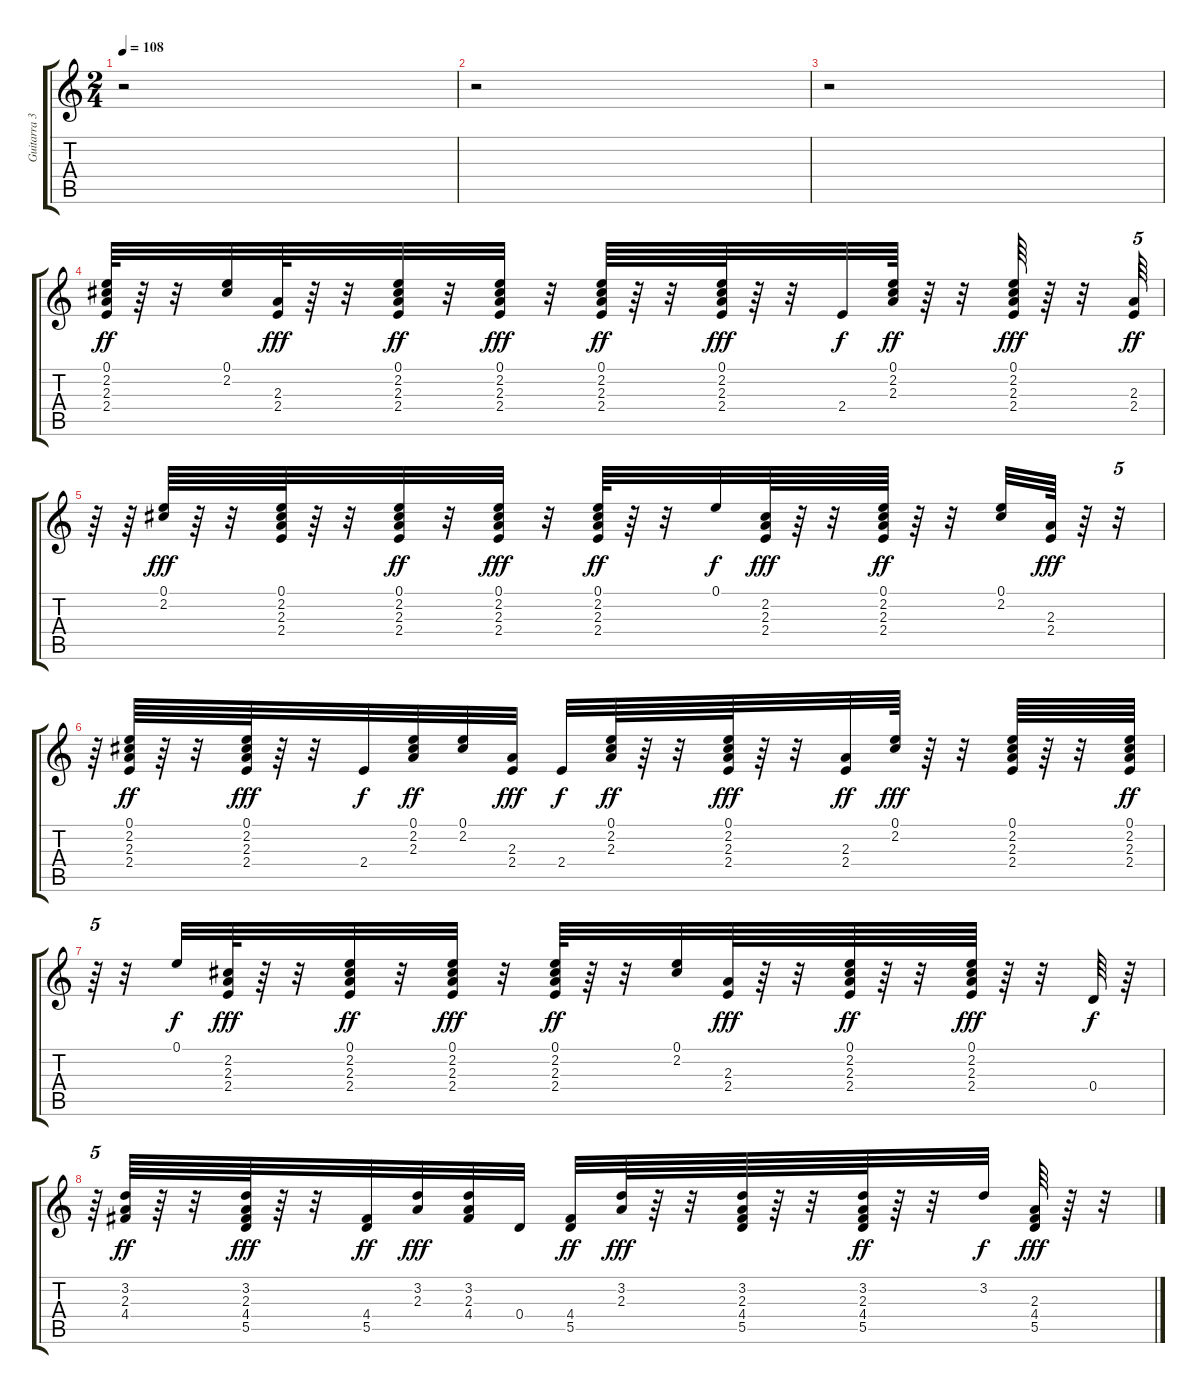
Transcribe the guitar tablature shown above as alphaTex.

\track ("Guitarra 3" "Guitarra 3") {instrument acousticguitarnylon}
\staff {score tabs}
\tuning (E4 B3 G3 D3 A2 E2) {hide}
\ts (2 4)
\tempo 108
\clef g2
\ks c
r.2{dy ff} |
r.2 |
r.2 |
(0.1 2.2 2.3 2.4).64 r.64 r.32 (0.1 2.2).32 (2.3 2.4).64{dy fff} r.64 r.32 (0.1 2.2 2.3 2.4).32{dy ff} r.32 (0.1 2.2 2.3 2.4).32{dy fff} r.32 (0.1 2.2 2.3 2.4).64{dy ff} r.64 r.32 (0.1 2.2 2.3 2.4).64{dy fff} r.64 r.32 2.4.32{dy f} (0.1 2.2 2.3).64{dy ff} r.64 r.32 (0.1 2.2 2.3 2.4).64{dy fff} r.64 r.32 (2.3 2.4).64{tu (5 4) dy ff} |
r.64 r.64 (0.1 2.2).64{dy fff} r.64 r.32 (0.1 2.2 2.3 2.4).64 r.64 r.32 (0.1 2.2 2.3 2.4).32{dy ff} r.32 (0.1 2.2 2.3 2.4).32{dy fff} r.32 (0.1 2.2 2.3 2.4).64{dy ff} r.64 r.32 0.1.32{dy f} (2.2 2.3 2.4).64{dy fff} r.64 r.32 (0.1 2.2 2.3 2.4).64{dy ff} r.64 r.32 (0.1 2.2).32 (2.3 2.4).64{dy fff} r.64 r.32{tu (5 4)} |
r.64 (0.1 2.2 2.3 2.4).64{dy ff} r.64 r.32 (0.1 2.2 2.3 2.4).64{dy fff} r.64 r.32 2.4.32{dy f} (0.1 2.2 2.3).32{dy ff} (0.1 2.2).32 (2.3 2.4).32{dy fff} 2.4.32{dy f} (0.1 2.2 2.3).64{dy ff} r.64 r.32 (0.1 2.2 2.3 2.4).64{dy fff} r.64 r.32 (2.3 2.4).32{dy ff} (0.1 2.2).64{dy fff} r.64 r.32 (0.1 2.2 2.3 2.4).64 r.64 r.32 (0.1 2.2 2.3 2.4).64{dy ff} |
r.64{tu (5 4)} r.32 0.1.32{dy f} (2.2 2.3 2.4).64{dy fff} r.64 r.32 (0.1 2.2 2.3 2.4).32{dy ff} r.32 (0.1 2.2 2.3 2.4).32{dy fff} r.32 (0.1 2.2 2.3 2.4).64{dy ff} r.64 r.32 (0.1 2.2).32 (2.3 2.4).64{dy fff} r.64 r.32 (0.1 2.2 2.3 2.4).64{dy ff} r.64 r.32 (0.1 2.2 2.3 2.4).64{dy fff} r.64 r.32 0.4.64{dy f} r.64 |
r.64{tu (5 4)} (3.2 2.3 4.4).64{dy ff} r.64 r.32 (3.2 2.3 4.4 5.5).64{dy fff} r.64 r.32 (4.4 5.5).32{dy ff} (3.2 2.3).32{dy fff} (3.2 2.3 4.4).32 0.4.32 (4.4 5.5).32{dy ff} (3.2 2.3).64{dy fff} r.64 r.32 (3.2 2.3 4.4 5.5).64 r.64 r.32 (3.2 2.3 4.4 5.5).64{dy ff} r.64 r.32 3.2.32{dy f} (2.3 4.4 5.5).64{dy fff} r.64 r.32
